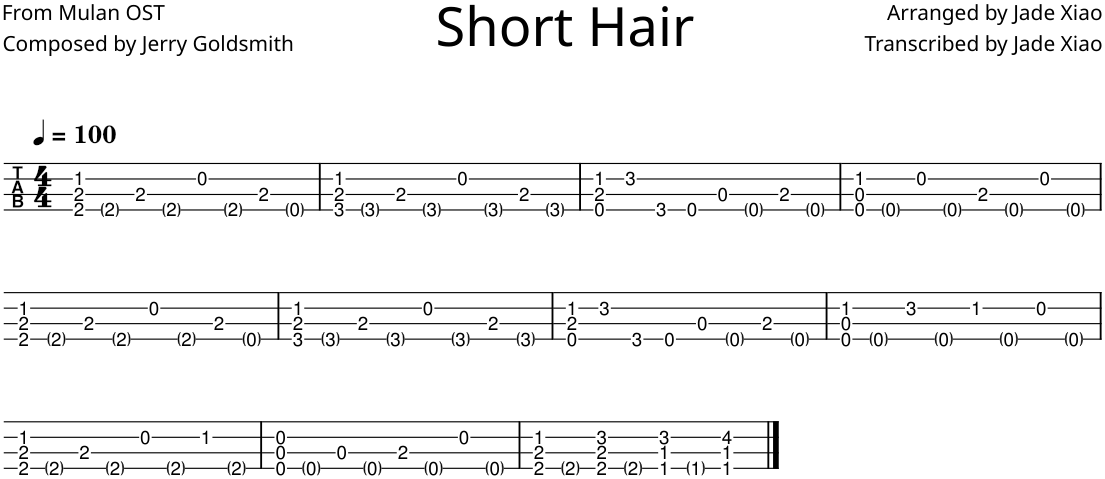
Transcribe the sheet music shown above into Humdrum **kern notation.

**kern
*part1
*staff1
*I"Ukulele
*I'Uk.
*stria4
*
*k[]
*M4/4
*MM100
=1
8A 8d 8fL
8A
8d
8AJ
8eL
8A
8d
8GJ
=2
8A# 8d 8fL
8A#
8d
8A#J
8eL
8A#
8d
8A#J
=3
8G 8d 8fL
8g
8B-
8GJ
8cL
8G
8d
8GJ
=4
8G 8c 8fL
8G
8e
8GJ
8dL
8G
8e
8GJ
!!LO:LB:g=z
=5
8A 8d 8fL
8A
8d
8AJ
8eL
8A
8d
8GJ
=6
8A# 8d 8fL
8A#
8d
8A#J
8eL
8A#
8d
8A#J
=7
8G 8d 8fL
8g
8B-
8GJ
8cL
8G
8d
8GJ
=8
8G 8c 8fL
8G
8g
8GJ
8fL
8G
8e
8GJ
!!LO:LB:g=z
=9
8A 8d 8fL
8A
8d
8AJ
8eL
8A
8f
8AJ
=10
8G 8c 8eL
8G
8c
8GJ
8dL
8G
8e
8GJ
=11
8A 8d 8fL
8A
8A 8d 8g
8AJ
8G# 8c# 8gL
8G#J
4G# 4c# 4g#
==
*-
